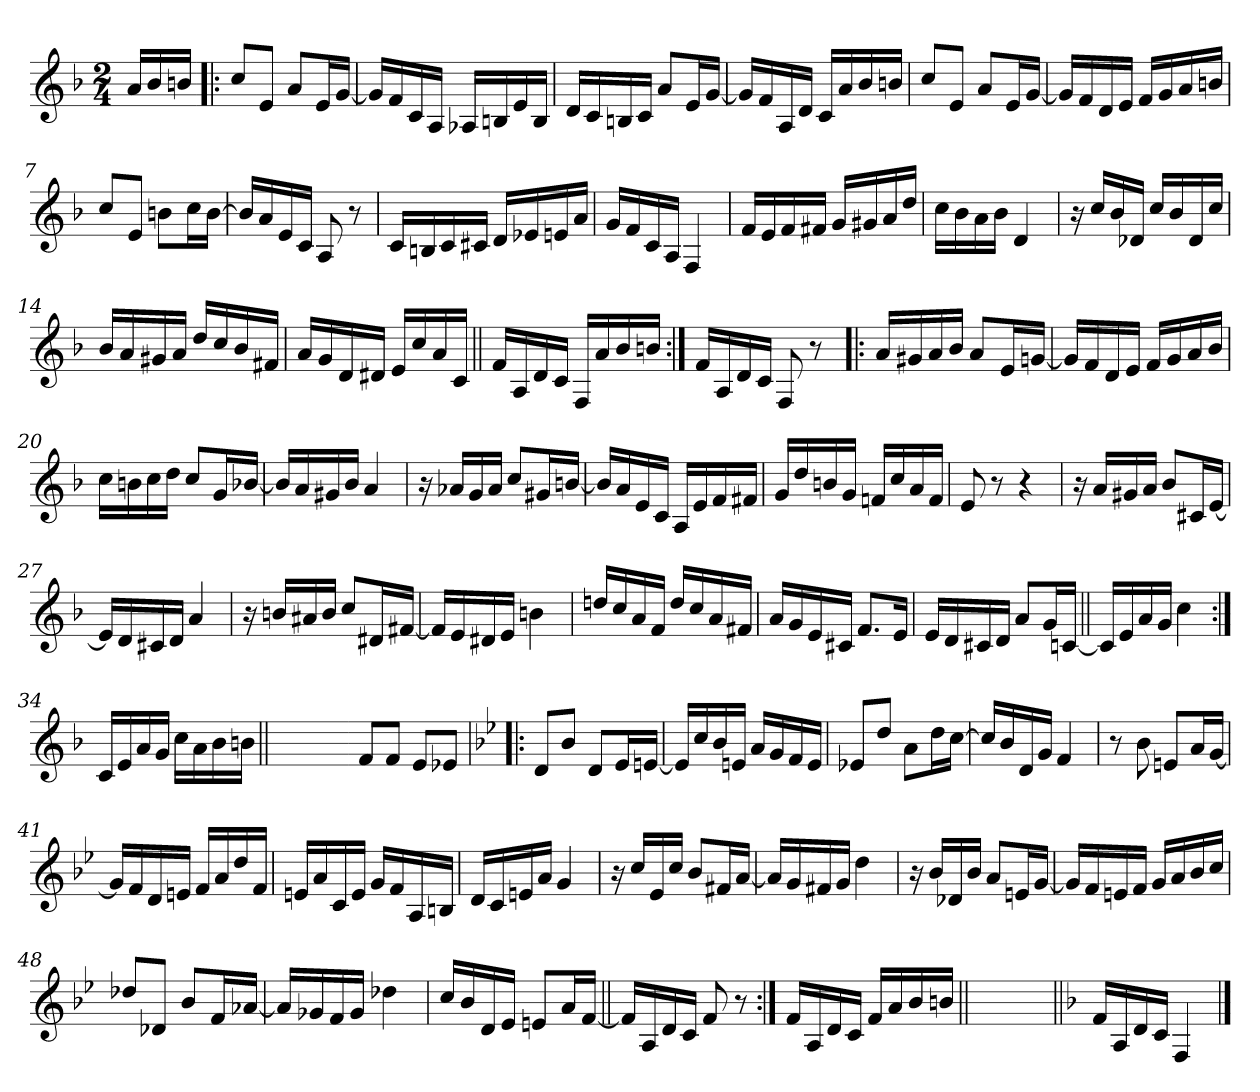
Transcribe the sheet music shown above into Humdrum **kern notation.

**kern
*part1
*staff1
*clefG2
*k[b-]
*F:
*M2/4
=
16a/LL
16b-/
16bn/JJ
=1!|:
8cc/L
8e/J
8a/L
16e/L
[16g/JJ
=2
16g/LL]
16f/
16c/
16A/JJ
16A-X/LL
16Bn/
16e/
16B/JJ
=3
16d/LL
16c/
16Bn/
16c/JJ
8a/L
16e/L
[16g/JJ
=4
16g/LL]
16f/
16A/
16d/JJ
16c/LL
16a/
16b-/
16bn/JJ
!!LO:LB:g=z
=5
8cc/L
8e/J
8a/L
16e/L
[16g/JJ
=6
16g/LL]
16f/
16d/
16e/JJ
16f/LL
16g/
16a/
16bn/JJ
=7
8cc/L
8e/J
8bn\L
16cc\L
[16b\JJ
=8
16b/LL]
16a/
16e/
16c/JJ
8A/
8r
=9
16c/LL
16Bn/
16c/
16c#X/JJ
16d/LL
16e-X/
16en/
16a/JJ
=10
16g/LL
16f/
16c/
16A/JJ
4F/
!!LO:LB:g=z
=11
16f/LL
16e/
16f/
16f#X/JJ
16g/LL
16g#X/
16a/
16dd/JJ
=12
16cc\LL
16b-\
16a\
16b-\JJ
4d/
=13
16r
16cc/LL
16b-/
16d-X/JJ
16cc/LL
16b-/
16d-/
16cc/JJ
=14
16b-/LL
16a/
16g#X/
16a/JJ
16dd/LL
16cc/
16b-/
16f#X/JJ
=15
16a/LL
16g/
16d/
16d#X/JJ
16e/LL
16cc/
16a/
16c/JJ
!!LO:LB:g=z
=16||
16f/LL
16A/
16d/
16c/JJ
16F/LL
16a/
16b-/
16bn/JJ
=17:|!
16f/LL
16A/
16d/
16c/JJ
8F/
8r
=18!|:
16a/LL
16g#X/
16a/
16b-/JJ
8a/L
16e/L
[16gn/JJ
=19
16g/LL]
16f/
16d/
16e/JJ
16f/LL
16g/
16a/
16b-/JJ
=20
16cc\LL
16bn\
16cc\
16dd\JJ
8cc/L
16g/L
[16b-X/JJ
!!LO:LB:g=z
=21
16b-/LL]
16a/
16g#X/
16b-/JJ
4a/
=22
16r
16a-X/LL
16g/
16a-/JJ
8cc/L
16g#X/L
[16bn/JJ
=23
16b/LL]
16a/
16e/
16c/JJ
16A/LL
16e/
16f/
16f#X/JJ
=24
16g/LL
16dd/
16bn/
16g/JJ
16fn/LL
16cc/
16a/
16f/JJ
=25
8e/
8r
4r
!!LO:LB:g=z
=26
16r
16a/LL
16g#X/
16a/JJ
8b-/L
16c#X/L
[16e/JJ
=27
16e/LL]
16d/
16c#X/
16d/JJ
4a/
=28
16r
16bn/LL
16a#X/
16b/JJ
8cc/L
16d#X/L
[16f#X/JJ
=29
16f#/LL]
16e/
16d#X/
16e/JJ
4bn\
=30
16ddn/LL
16cc/
16a/
16f/JJ
16dd/LL
16cc/
16a/
16f#X/JJ
!!LO:LB:g=z
=31
16a/LL
16g/
16e/
16c#X/JJ
8.f/L
16e/Jk
=32
16e/LL
16d/
16c#X/
16d/JJ
8a/L
16g/L
[16cn/JJ
=33||
16c/LL]
16e/
16a/
16g/JJ
4cc\
=34:|!
16c/LL
16e/
16a/
16g/JJ
16cc\LL
16a\
16b-\
16bn\JJ
=34X1||
*stria0
2ryy
!!LO:LB:g=z
=35-
*stria5
8f/L
8f/J
8e/L
8e-X/J
=36!|:
*k[b-e-]
*B-:
8d/L
8b-/J
8d/L
16e-/L
[16en/JJ
=37
16e/LL]
16cc/
16b-/
16en/JJ
16a/LL
16g/
16f/
16e/JJ
=38
8e-X/L
8dd/J
8a\L
16dd\L
[16cc\JJ
=39
16cc/LL]
16b-/
16d/
16g/JJ
4f/
!!LO:LB:g=z
=40
8r
8b-\
8en/L
16a/L
[16g/JJ
=41
16g/LL]
16f/
16d/
16en/JJ
16f/LL
16a/
16dd/
16f/JJ
=42
16en/LL
16a/
16c/
16e/JJ
16g/LL
16f/
16A/
16Bn/JJ
=43
16d/LL
16c/
16en/
16a/JJ
4g/
=44
16r
16cc/LL
16e-/
16cc/JJ
8b-/L
16f#X/L
[16a/JJ
!!LO:LB:g=z
=45
16a/LL]
16g/
16f#X/
16g/JJ
4dd\
=46
16r
16b-/LL
16d-X/
16b-/JJ
8a/L
16en/L
[16g/JJ
=47
16g/LL]
16f/
16en/
16f/JJ
16g/LL
16a/
16b-/
16cc/JJ
=48
8dd-X/L
8d-X/J
8b-/L
16f/L
[16a-X/JJ
=49
16a-/LL]
16g-X/
16f/
16g-/JJ
4dd-X\
!!LO:LB:g=z
=50
16cc/LL
16b-/
16d/
16e-/JJ
8en/L
16a/L
[16f/JJ
=51||
16f/LL]
16A/
16d/
16c/JJ
8f/
8r
=52:|!
16f/LL
16A/
16d/
16c/JJ
16f/LL
16a/
16b-/
16bn/JJ
=53||
*stria0
2ryy
=54||
*stria5
*k[b-]
*F:
16f/LL
16A/
16d/
16c/JJ
4F/
==
*-
